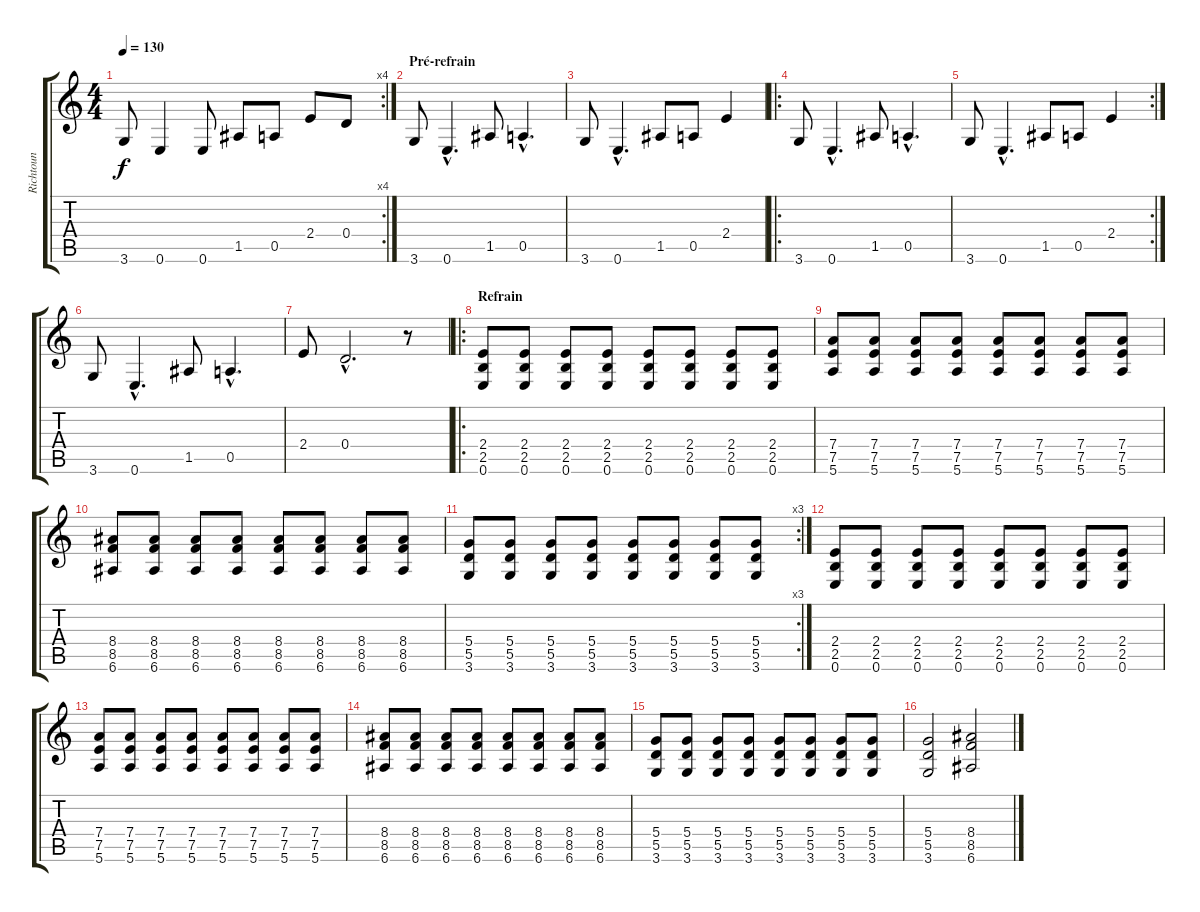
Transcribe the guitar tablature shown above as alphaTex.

\track ("Richtoun" "Richtoun") {instrument distortionguitar}
\staff {score tabs}
\tuning (E4 B3 G3 D3 A2 E2) {hide}
\rc 4
\ts (4 4)
\tempo 130
\clef g2
\ks c
3.6.8{dy f} 0.6.4 0.6.8 1.5.8 0.5.8 2.4.8 0.4.8 |
\section ("" "Pré-refrain")
3.6.8 0.6{hac}.4{d} 1.5.8 0.5{hac}.4{d} |
3.6.8 0.6{hac}.4{d} 1.5.8 0.5.8 2.4.4 |
\ro
3.6.8 0.6{hac}.4{d} 1.5.8 0.5{hac}.4{d} |
\rc 2
3.6.8 0.6{hac}.4{d} 1.5.8 0.5.8 2.4.4 |
3.6.8 0.6{hac}.4{d} 1.5.8 0.5{hac}.4{d} |
2.4.8 0.4{hac}.2{d} r.8 |
\ro
\section ("" "Refrain")
(2.4 2.5 0.6).8{volume 12} (2.4 2.5 0.6).8 (2.4 2.5 0.6).8 (2.4 2.5 0.6).8 (2.4 2.5 0.6).8 (2.4 2.5 0.6).8 (2.4 2.5 0.6).8 (2.4 2.5 0.6).8 |
(7.4 7.5 5.6).8 (7.4 7.5 5.6).8 (7.4 7.5 5.6).8 (7.4 7.5 5.6).8 (7.4 7.5 5.6).8 (7.4 7.5 5.6).8 (7.4 7.5 5.6).8 (7.4 7.5 5.6).8 |
(8.4 8.5 6.6).8 (8.4 8.5 6.6).8 (8.4 8.5 6.6).8 (8.4 8.5 6.6).8 (8.4 8.5 6.6).8 (8.4 8.5 6.6).8 (8.4 8.5 6.6).8 (8.4 8.5 6.6).8 |
\rc 3
(5.4 5.5 3.6).8 (5.4 5.5 3.6).8 (5.4 5.5 3.6).8 (5.4 5.5 3.6).8 (5.4 5.5 3.6).8 (5.4 5.5 3.6).8 (5.4 5.5 3.6).8 (5.4 5.5 3.6).8 |
(2.4 2.5 0.6).8{volume 12} (2.4 2.5 0.6).8 (2.4 2.5 0.6).8 (2.4 2.5 0.6).8 (2.4 2.5 0.6).8 (2.4 2.5 0.6).8 (2.4 2.5 0.6).8 (2.4 2.5 0.6).8 |
(7.4 7.5 5.6).8 (7.4 7.5 5.6).8 (7.4 7.5 5.6).8 (7.4 7.5 5.6).8 (7.4 7.5 5.6).8 (7.4 7.5 5.6).8 (7.4 7.5 5.6).8 (7.4 7.5 5.6).8 |
(8.4 8.5 6.6).8 (8.4 8.5 6.6).8 (8.4 8.5 6.6).8 (8.4 8.5 6.6).8 (8.4 8.5 6.6).8 (8.4 8.5 6.6).8 (8.4 8.5 6.6).8 (8.4 8.5 6.6).8 |
(5.4 5.5 3.6).8 (5.4 5.5 3.6).8 (5.4 5.5 3.6).8 (5.4 5.5 3.6).8 (5.4 5.5 3.6).8 (5.4 5.5 3.6).8 (5.4 5.5 3.6).8 (5.4 5.5 3.6).8 |
(5.4 5.5 3.6).2 (8.4 8.5 6.6).2
